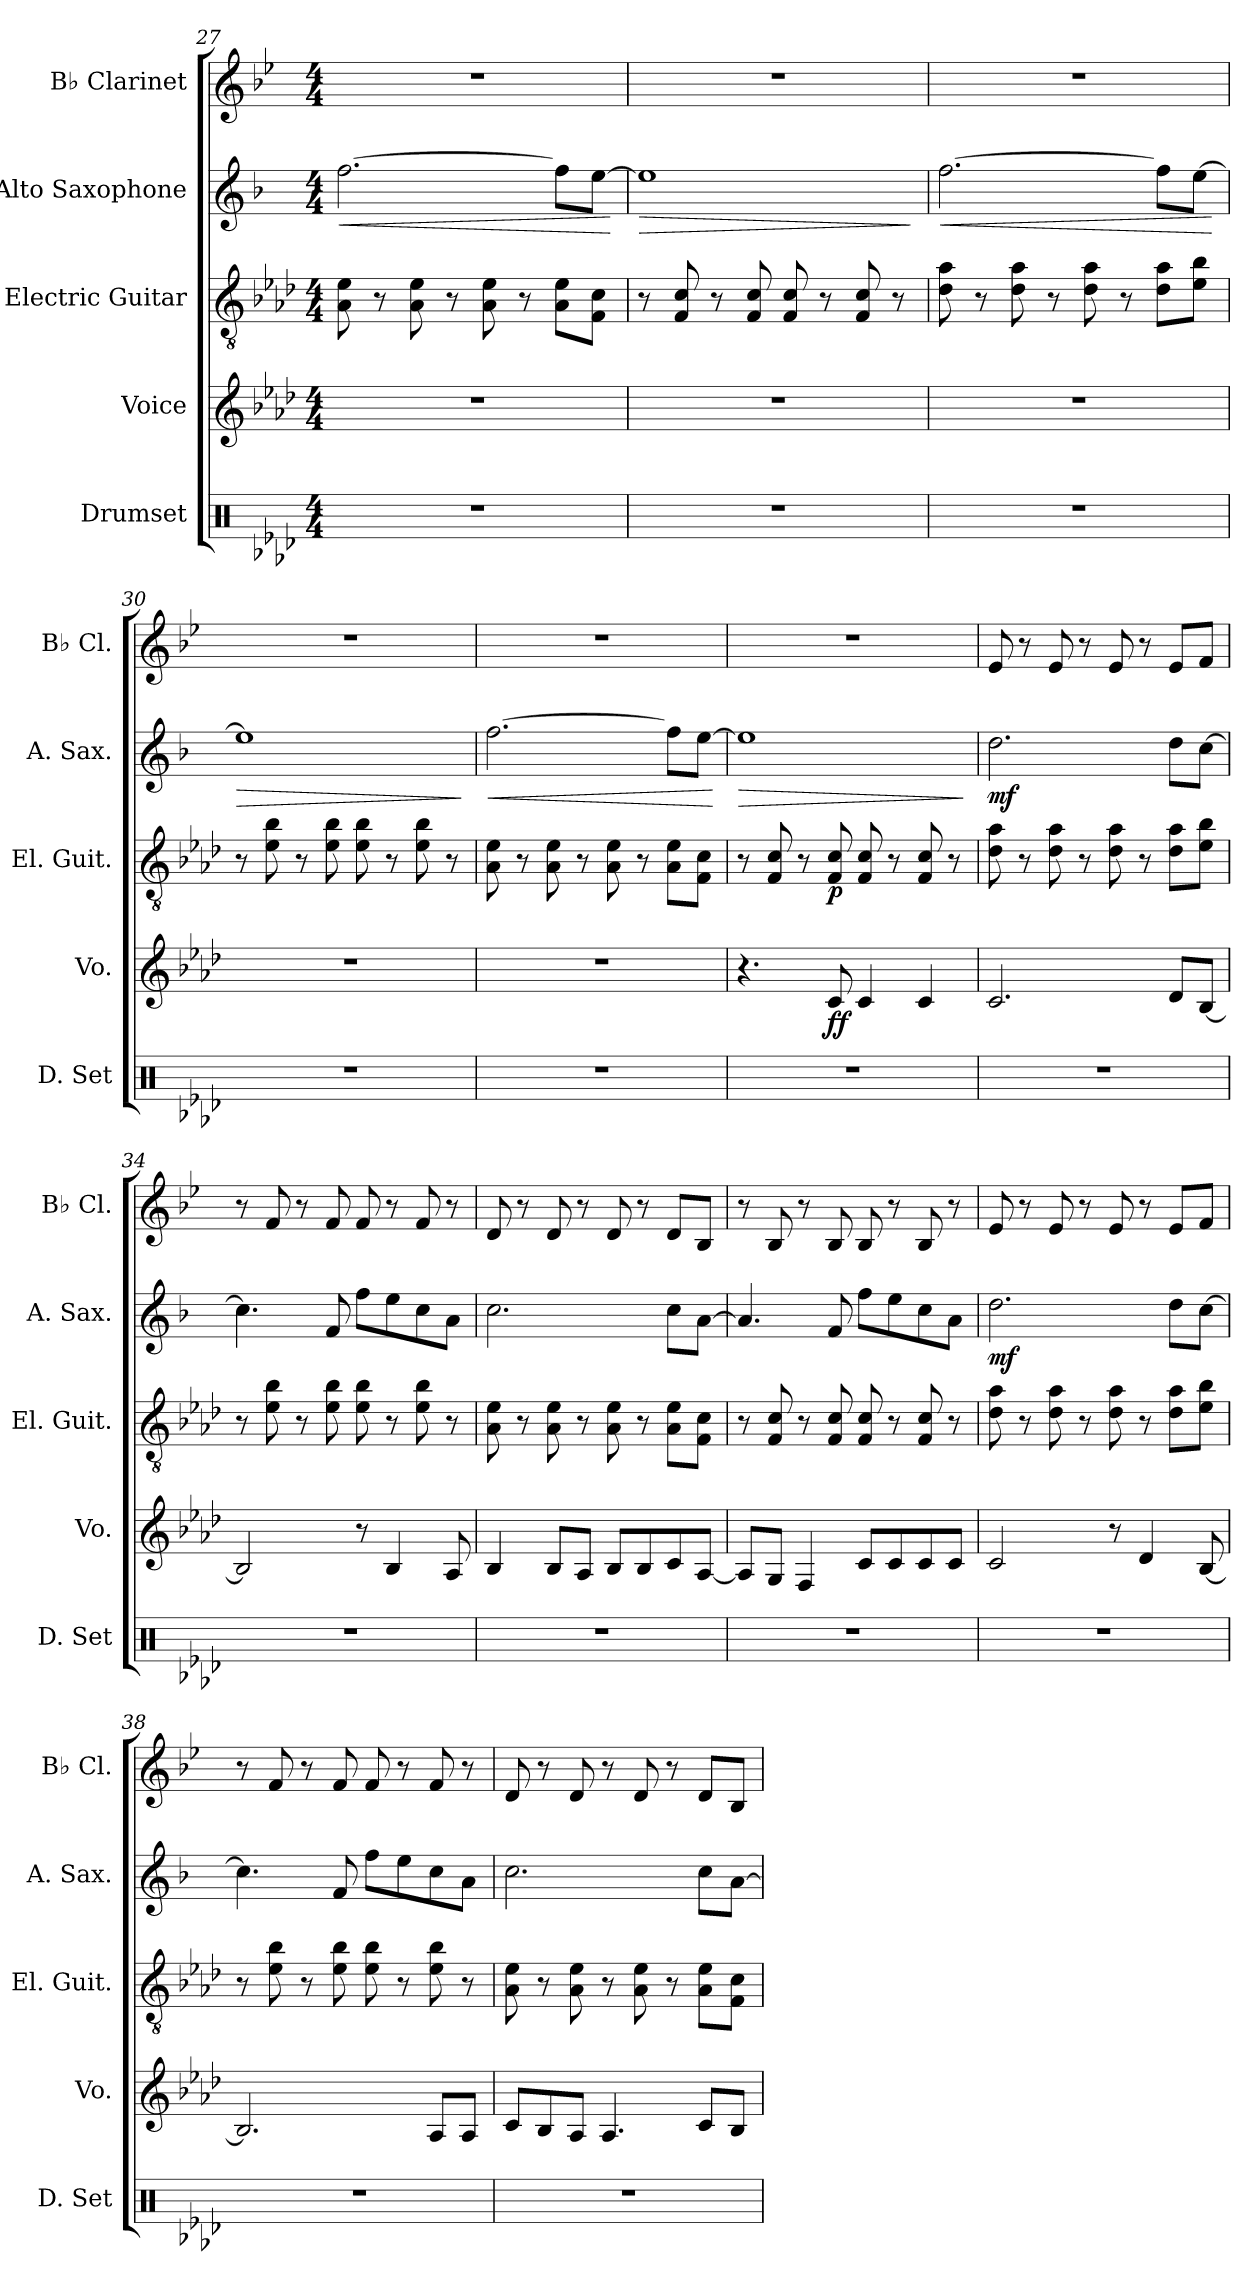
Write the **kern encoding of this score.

**kern	**kern	**dynam	**kern	**dynam	**kern	**dynam	**kern
*part5	*part4	*part4	*part3	*part3	*part2	*part2	*part1
*staff5	*staff4	*staff4	*staff3	*staff3	*staff2	*staff2	*staff1
*I"Drumset	*I"Voice	*	*I"Electric Guitar	*	*I"Alto Saxophone	*	*I"B♭ Clarinet
*I'D. Set	*I'Vo.	*	*I'El. Guit.	*	*I'A. Sax.	*	*I'B♭ Cl.
!!LO:LB:g=z
*clefX	*clefG2	*	*clefGv2	*	*clefG2	*	*clefG2
*	*	*	*	*	*ITrd5c9	*	*ITrd1c2
*k[b-e-a-d-]	*k[b-e-a-d-]	*	*k[b-e-a-d-]	*	*k[b-e-a-d-]	*	*k[b-e-a-d-]
*M4/4	*M4/4	*	*M4/4	*	*M4/4	*	*M4/4
=27	=27	=27	=27	=27	=27	=27	=27
!	!	!	!	!	!	!LO:HP:b	!
1r	1r	.	8A-\ 8e-\	.	[2.a-\	<	1r
.	.	.	8r	.	.	.	.
.	.	.	8A-\ 8e-\	.	.	.	.
.	.	.	8r	.	.	.	.
.	.	.	8A-\ 8e-\	.	.	.	.
.	.	.	8r	.	.	.	.
.	.	.	8A-\ 8e-\L	.	8a-\L]	.	.
.	.	.	8F\ 8c\J	.	[8g\J	.	.
.	.	.	.	.	.	[	.
=28	=28	=28	=28	=28	=28	=28	=28
!	!	!	!	!	!	!LO:HP:b	!
1r	1r	.	8r	.	1g]	>	1r
.	.	.	8F/ 8c/	.	.	.	.
.	.	.	8r	.	.	.	.
.	.	.	8F/ 8c/	.	.	.	.
.	.	.	8F/ 8c/	.	.	.	.
.	.	.	8r	.	.	.	.
.	.	.	8F/ 8c/	.	.	.	.
.	.	.	8r	.	.	.	.
.	.	.	.	.	.	]	.
=29	=29	=29	=29	=29	=29	=29	=29
!	!	!	!	!	!	!LO:HP:b	!
1r	1r	.	8d-\ 8a-\	.	[2.a-\	<	1r
.	.	.	8r	.	.	.	.
.	.	.	8d-\ 8a-\	.	.	.	.
.	.	.	8r	.	.	.	.
.	.	.	8d-\ 8a-\	.	.	.	.
.	.	.	8r	.	.	.	.
.	.	.	8d-\ 8a-\L	.	8a-\L]	.	.
.	.	.	8e-\ 8b-\J	.	[8g\J	.	.
.	.	.	.	.	.	[	.
=30	=30	=30	=30	=30	=30	=30	=30
!	!	!	!	!	!	!LO:HP:b	!
1r	1r	.	8r	.	1g]	>	1r
.	.	.	8e-\ 8b-\	.	.	.	.
.	.	.	8r	.	.	.	.
.	.	.	8e-\ 8b-\	.	.	.	.
.	.	.	8e-\ 8b-\	.	.	.	.
.	.	.	8r	.	.	.	.
.	.	.	8e-\ 8b-\	.	.	.	.
.	.	.	8r	.	.	.	.
.	.	.	.	.	.	]	.
!!LO:PB:g=z
=31	=31	=31	=31	=31	=31	=31	=31
!	!	!	!	!	!	!LO:HP:b	!
1r	1r	.	8A-\ 8e-\	.	[2.a-\	<	1r
.	.	.	8r	.	.	.	.
.	.	.	8A-\ 8e-\	.	.	.	.
.	.	.	8r	.	.	.	.
.	.	.	8A-\ 8e-\	.	.	.	.
.	.	.	8r	.	.	.	.
.	.	.	8A-\ 8e-\L	.	8a-\L]	.	.
.	.	.	8F\ 8c\J	.	[8g\J	.	.
.	.	.	.	.	.	[	.
=32	=32	=32	=32	=32	=32	=32	=32
!	!	!	!	!	!	!LO:HP:b	!
1r	4.r	.	8r	.	1g]	>	1r
.	.	.	8F/ 8c/	.	.	.	.
.	.	.	8r	.	.	.	.
!	!	!LO:DY:b	!	!LO:DY:b	!	!	!
.	8c/	ff	8F/ 8c/	p	.	.	.
.	4c/	.	8F/ 8c/	.	.	.	.
.	.	.	8r	.	.	.	.
.	4c/	.	8F/ 8c/	.	.	.	.
.	.	.	8r	.	.	.	.
.	.	.	.	.	.	]	.
=33	=33	=33	=33	=33	=33	=33	=33
!	!	!	!	!	!	!LO:DY:b	!
1r	2.c/	.	8d-\ 8a-\	.	2.f\	mf	8d-/
.	.	.	8r	.	.	.	8r
.	.	.	8d-\ 8a-\	.	.	.	8d-/
.	.	.	8r	.	.	.	8r
.	.	.	8d-\ 8a-\	.	.	.	8d-/
.	.	.	8r	.	.	.	8r
.	8d-/L	.	8d-\ 8a-\L	.	8f\L	.	8d-/L
.	[8B-/J	.	8e-\ 8b-\J	.	[8e-\J	.	8e-/J
=34	=34	=34	=34	=34	=34	=34	=34
1r	2B-/]	.	8r	.	4.e-\]	.	8r
.	.	.	8e-\ 8b-\	.	.	.	8e-/
.	.	.	8r	.	.	.	8r
.	.	.	8e-\ 8b-\	.	8A-/	.	8e-/
.	8r	.	8e-\ 8b-\	.	8a-\L	.	8e-/
.	4B-/	.	8r	.	8g\	.	8r
.	.	.	8e-\ 8b-\	.	8e-\	.	8e-/
.	8A-/	.	8r	.	8c\J	.	8r
!!LO:LB:g=z
=35	=35	=35	=35	=35	=35	=35	=35
1r	4B-/	.	8A-\ 8e-\	.	2.e-\	.	8c/
.	.	.	8r	.	.	.	8r
.	8B-/L	.	8A-\ 8e-\	.	.	.	8c/
.	8A-/J	.	8r	.	.	.	8r
.	8B-/L	.	8A-\ 8e-\	.	.	.	8c/
.	8B-/	.	8r	.	.	.	8r
.	8c/	.	8A-\ 8e-\L	.	8e-\L	.	8c/L
.	[8A-/J	.	8F\ 8c\J	.	[8c\J	.	8A-/J
=36	=36	=36	=36	=36	=36	=36	=36
1r	8A-/L]	.	8r	.	4.c/]	.	8r
.	8G/J	.	8F/ 8c/	.	.	.	8A-/
.	4F/	.	8r	.	.	.	8r
.	.	.	8F/ 8c/	.	8A-/	.	8A-/
.	8c/L	.	8F/ 8c/	.	8a-\L	.	8A-/
.	8c/	.	8r	.	8g\	.	8r
.	8c/	.	8F/ 8c/	.	8e-\	.	8A-/
.	8c/J	.	8r	.	8c\J	.	8r
=37	=37	=37	=37	=37	=37	=37	=37
!	!	!	!	!	!	!LO:DY:b	!
1r	2c/	.	8d-\ 8a-\	.	2.f\	mf	8d-/
.	.	.	8r	.	.	.	8r
.	.	.	8d-\ 8a-\	.	.	.	8d-/
.	.	.	8r	.	.	.	8r
.	8r	.	8d-\ 8a-\	.	.	.	8d-/
.	4d-/	.	8r	.	.	.	8r
.	.	.	8d-\ 8a-\L	.	8f\L	.	8d-/L
.	[8B-/	.	8e-\ 8b-\J	.	[8e-\J	.	8e-/J
!!LO:PB:g=z
=38	=38	=38	=38	=38	=38	=38	=38
1r	2.B-/]	.	8r	.	4.e-\]	.	8r
.	.	.	8e-\ 8b-\	.	.	.	8e-/
.	.	.	8r	.	.	.	8r
.	.	.	8e-\ 8b-\	.	8A-/	.	8e-/
.	.	.	8e-\ 8b-\	.	8a-\L	.	8e-/
.	.	.	8r	.	8g\	.	8r
.	8A-/L	.	8e-\ 8b-\	.	8e-\	.	8e-/
.	8A-/J	.	8r	.	8c\J	.	8r
=39	=39	=39	=39	=39	=39	=39	=39
1r	8c/L	.	8A-\ 8e-\	.	2.e-\	.	8c/
.	8B-/	.	8r	.	.	.	8r
.	8A-/J	.	8A-\ 8e-\	.	.	.	8c/
.	4.A-/	.	8r	.	.	.	8r
.	.	.	8A-\ 8e-\	.	.	.	8c/
.	.	.	8r	.	.	.	8r
.	8c/L	.	8A-\ 8e-\L	.	8e-\L	.	8c/L
.	8B-/J	.	8F\ 8c\J	.	[8c\J	.	8A-/J
=	=	=	=	=	=	=	=
*-	*-	*-	*-	*-	*-	*-	*-
